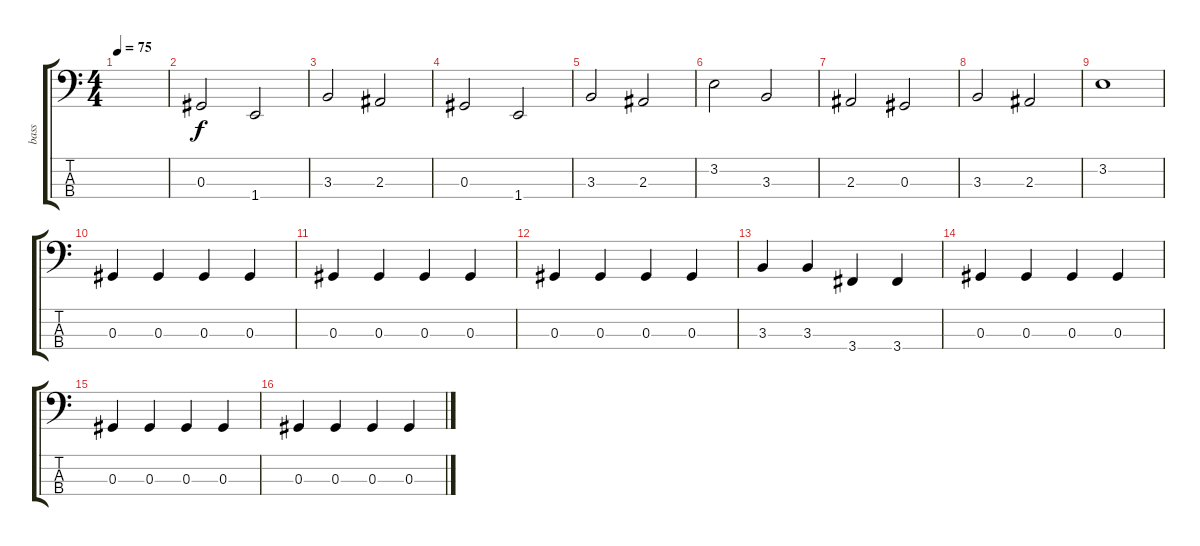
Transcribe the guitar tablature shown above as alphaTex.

\track ("bass" "bass") {instrument electricbassfinger}
\staff {score tabs}
\tuning (Gb2 Db2 Ab1 Eb1) {hide}
\ts (4 4)
\tempo 75
\clef f4
\ks c
|
0.3.2 1.4.2 |
3.3.2 2.3.2 |
0.3.2 1.4.2 |
3.3.2 2.3.2 |
3.2.2 3.3.2 |
2.3.2 0.3.2 |
3.3.2 2.3.2 |
3.2.1 |
0.3.4 0.3.4 0.3.4 0.3.4 |
0.3.4 0.3.4 0.3.4 0.3.4 |
0.3.4 0.3.4 0.3.4 0.3.4 |
3.3.4 3.3.4 3.4.4 3.4.4 |
0.3.4 0.3.4 0.3.4 0.3.4 |
0.3.4 0.3.4 0.3.4 0.3.4 |
0.3.4 0.3.4 0.3.4 0.3.4
